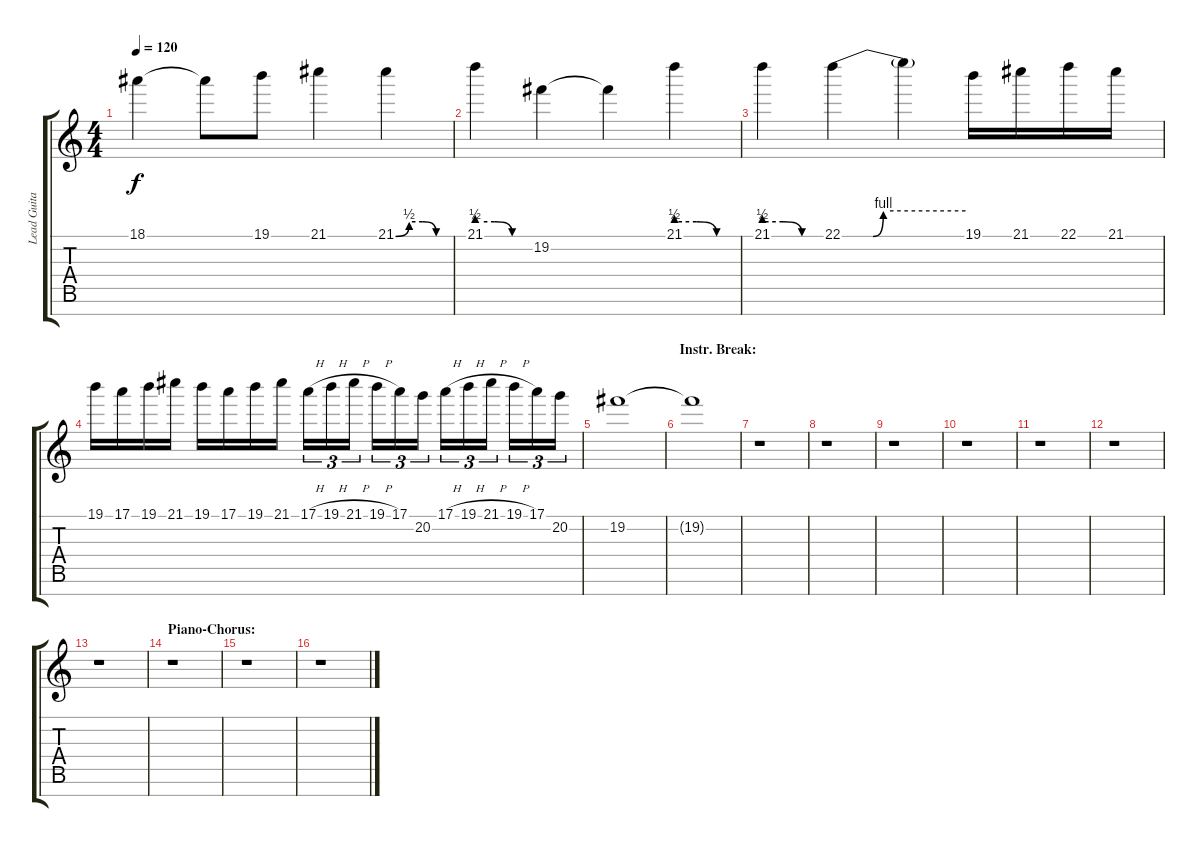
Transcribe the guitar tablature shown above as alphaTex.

\track ("Lead Guitar" "Lead Guita") {instrument distortionguitar}
\staff {score tabs}
\tuning (E4 B3 G3 D3 A2 E2 B1) {hide}
\ts (4 4)
\tempo 120
\clef g2
\ks c
18.1.4{dy f} 18.1{t}.8 19.1.8 21.1.4 21.1{be (custom 0 0 15 2 30 2 45 0 60 0)}.4 |
21.1{be (custom 0 2 20 2 40 0 60 0)}.4 19.2.4 19.2{t}.4 21.1{be (custom 0 2 20 2 40 0 60 0)}.4 |
21.1{be (custom 0 2 20 2 40 0 60 0)}.4 22.1{be (custom 0 0 15 0 20 4 60 4)}.4 22.1{t}.4 19.1.16 21.1.16 22.1.16 21.1.16 |
19.1.16 17.1.16 19.1.16 21.1.16 19.1.16 17.1.16 19.1.16 21.1.16 17.1{h}.16{tu (3 2)} 19.1{h}.16{tu (3 2)} 21.1{h}.16{tu (3 2)} 19.1{h}.16{tu (3 2)} 17.1.16{tu (3 2)} 20.2.16{tu (3 2)} 17.1{h}.16{tu (3 2)} 19.1{h}.16{tu (3 2)} 21.1{h}.16{tu (3 2)} 19.1{h}.16{tu (3 2)} 17.1.16{tu (3 2)} 20.2.16{tu (3 2)} |
19.2.1{volume 2} |
\section ("" "Instr. Break:")
19.2{t}.1 |
r.1 |
r.1 |
r.1 |
r.1 |
r.1 |
r.1 |
r.1 |
\section ("" "Piano-Chorus:")
r.1 |
r.1 |
r.1
